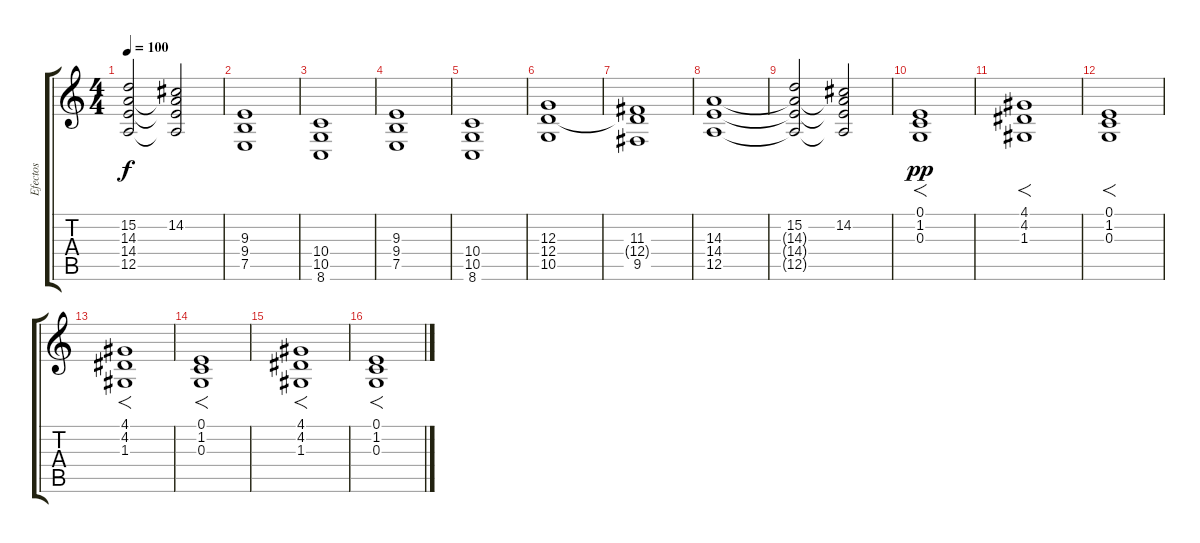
\track ("Efectos" "Efectos") {instrument reedorgan}
\staff {score tabs}
\tuning (E4 B3 G3 D3 A2 E2) {hide}
\ts (4 4)
\tempo 100
\clef g2
\ks c
(15.2 14.3{t} 14.4{t} 12.5{t}).2{dy f} (14.2 14.3{t} 14.4{t} 12.5{t}).2 |
(9.3 9.4 7.5).1 |
(10.4 10.5 8.6).1 |
(9.3 9.4 7.5).1 |
(10.4 10.5 8.6).1 |
(12.3 12.4 10.5).1 |
(11.3 12.4{t} 9.5).1 |
(14.3 14.4 12.5).1 |
(15.2 14.3{t} 14.4{t} 12.5{t}).2 (14.2 14.3{t} 14.4{t} 12.5{t}).2 |
(0.1 1.2 0.3).1{f dy pp instrument reedorgan} |
(4.1 4.2 1.3).1{f} |
(0.1 1.2 0.3).1{f} |
(4.1 4.2 1.3).1{f} |
(0.1 1.2 0.3).1{f} |
(4.1 4.2 1.3).1{f} |
(0.1 1.2 0.3).1{f}
